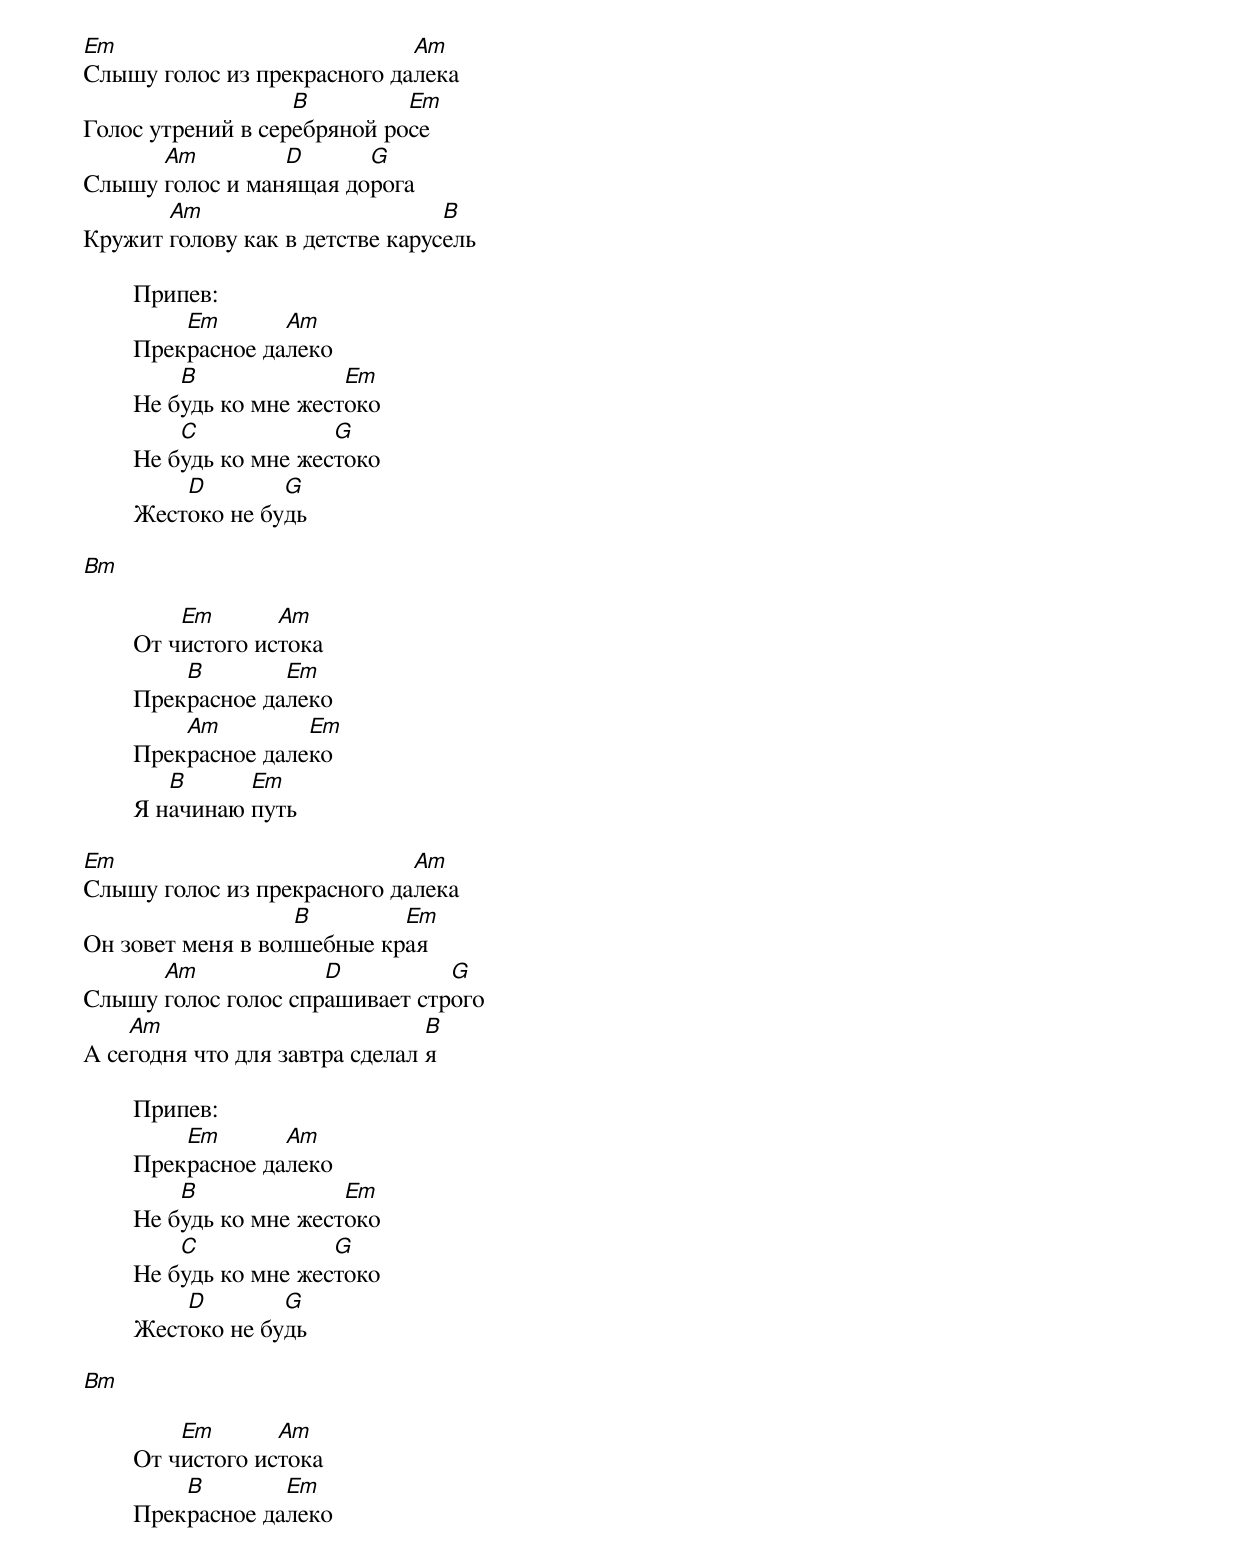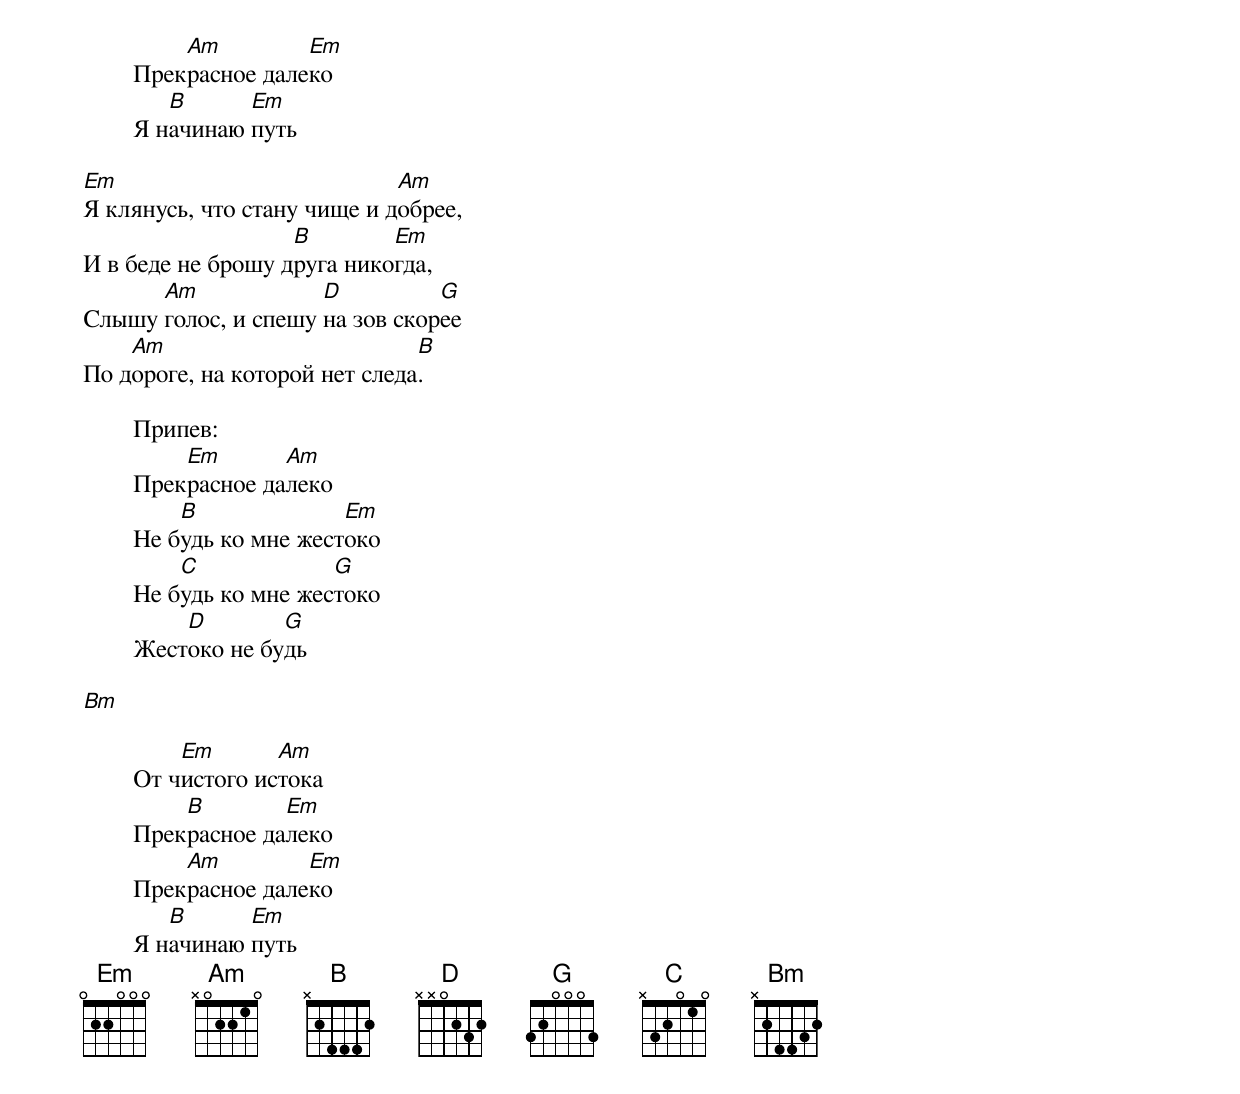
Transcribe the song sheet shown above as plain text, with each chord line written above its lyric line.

Em                           Am
Слышу голос из прекрасного далека
                   B         Em
Голос утрений в серебряной росе
      Am         D      G
Слышу голос и манящая дорога
       Am                        B
Кружит голову как в детстве карусель

	Припев:
	    Em       Am
	Прекрасное далеко
	    B              Em
	Не будь ко мне жестоко
	    C             G
	Не будь ко мне жестоко
	    D        G
	Жестоко не будь

        Bm

	    Em       Am
	От чистого истока
	    B        Em
	Прекрасное далеко
	    Am         Em
	Прекрасное далеко
	   B      Em
	Я начинаю путь

Em                           Am
Слышу голос из прекрасного далека
                   B        Em
Он зовет меня в волшебные края
      Am             D          G
Слышу голос голос спрашивает строго
    Am                          B
А сегодня что для завтра сделал я

	Припев:
	    Em       Am
	Прекрасное далеко
	    B              Em
	Не будь ко мне жестоко
	    C             G
	Не будь ко мне жестоко
	    D        G
	Жестоко не будь

        Bm

	    Em       Am
	От чистого истока
	    B        Em
	Прекрасное далеко
	    Am         Em
	Прекрасное далеко
	   B      Em
	Я начинаю путь

Em                           Am
Я клянусь, что стану чище и добрее,
                   B        Em
И в беде не брошу друга никогда,
      Am             D          G
Слышу голос, и спешу на зов скорее
    Am                         B
По дороге, на которой нет следа.

	Припев:
	    Em       Am
	Прекрасное далеко
	    B              Em
	Не будь ко мне жестоко
	    C             G
	Не будь ко мне жестоко
	    D        G
	Жестоко не будь

        Bm

	    Em       Am
	От чистого истока
	    B        Em
	Прекрасное далеко
	    Am         Em
	Прекрасное далеко
	   B      Em
	Я начинаю путь
